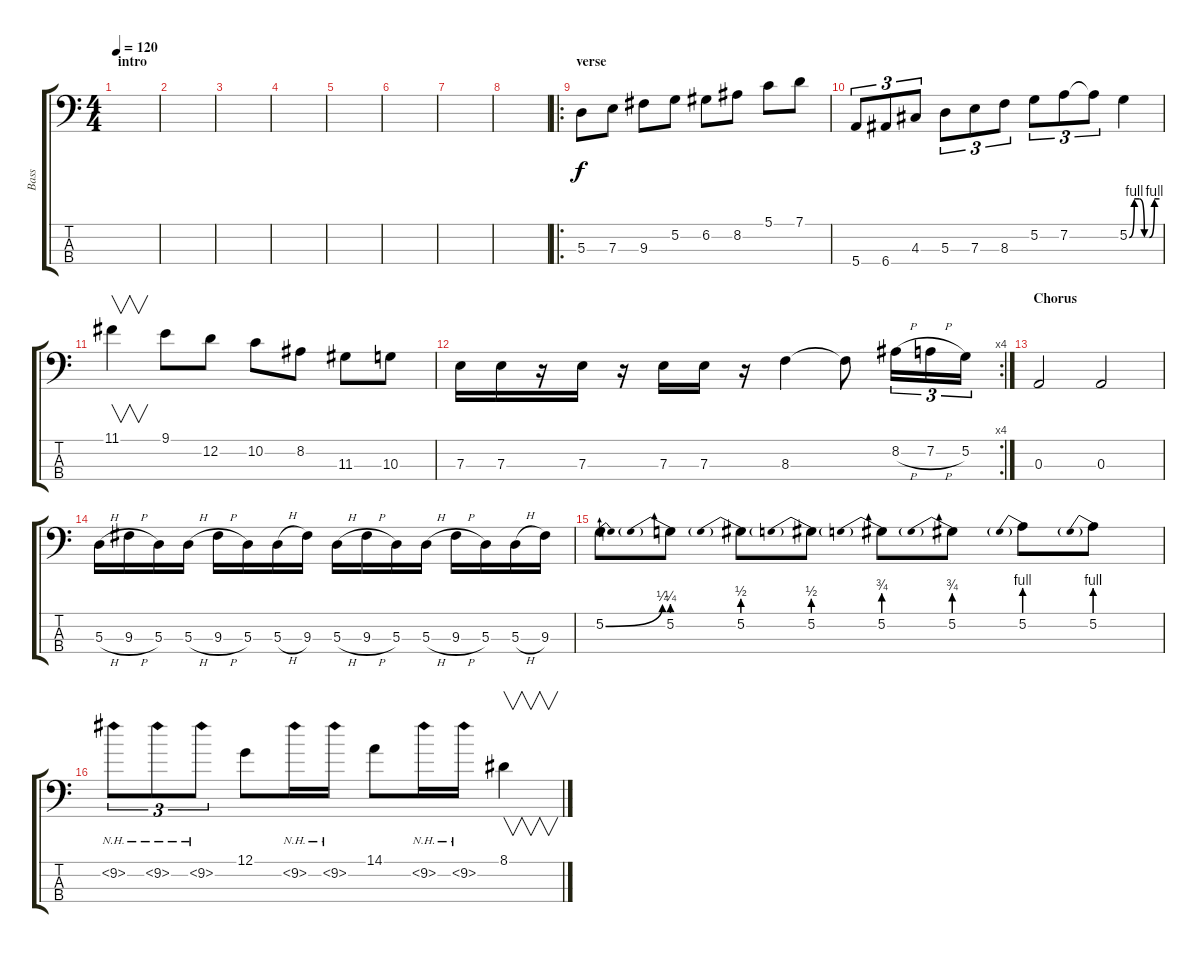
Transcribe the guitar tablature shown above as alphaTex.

\track ("Bass" "Bass") {instrument electricbasspick}
\staff {score tabs}
\tuning (G2 D2 A1 E1) {hide}
\ts (4 4)
\section ("" "intro")
\tempo 120
\clef f4
\ks c
|
|
|
|
|
|
|
|
\ro
\section ("" "verse")
5.3.8 7.3.8 9.3.8 5.2.8 6.2.8 8.2.8 5.1.8 7.1.8 |
5.4.8{tu (3 2)} 6.4.8{tu (3 2)} 4.3.8{tu (3 2)} 5.3.8{tu (3 2)} 7.3.8{tu (3 2)} 8.3.8{tu (3 2)} 5.2.8{tu (3 2)} 7.2.8{tu (3 2)} 7.2{t}.8{tu (3 2)} 5.2{be (custom 0 0 10 4 20 4 30 0 40 0 50 4 60 4)}.4 |
11.1.4{v} 9.1.8 12.2.8 10.2.8 8.2.8 11.3.8 10.3.8 |
\rc 4
7.3.16 7.3.16 r.16 7.3.16 r.16 7.3.16 7.3.16 r.16 8.3.4 8.3{t}.8 8.2{h}.16{tu (3 2)} 7.2{h}.16{tu (3 2)} 5.2.16{tu (3 2)} |
\section ("" "Chorus")
0.3.2 0.3.2 |
5.3{h}.16 9.3{h}.16 5.3.16 5.3{h}.16 9.3{h}.16 5.3.16 5.3{h}.16 9.3.16 5.3{h}.16 9.3{h}.16 5.3.16 5.3{h}.16 9.3{h}.16 5.3.16 5.3{h}.16 9.3.16 |
5.2{be (bend 0 0 60 1)}.8 5.2{be (prebend 0 1 60 1)}.8 5.2{be (prebend 0 2 60 2)}.8 5.2{be (prebend 0 2 60 2)}.8 5.2{be (prebend 0 3 60 3)}.8 5.2{be (prebend 0 3 60 3)}.8 5.2{be (prebend 0 4 60 4)}.8 5.2{be (prebend 0 4 60 4)}.8 |
9.2{nh}.8{tu (3 2)} 9.2{nh}.8{tu (3 2)} 9.2{nh}.8{tu (3 2)} 12.1.8 9.2{nh}.16 9.2{nh}.16 14.1.8 9.2{nh}.16 9.2{nh}.16 8.1.4{v}
